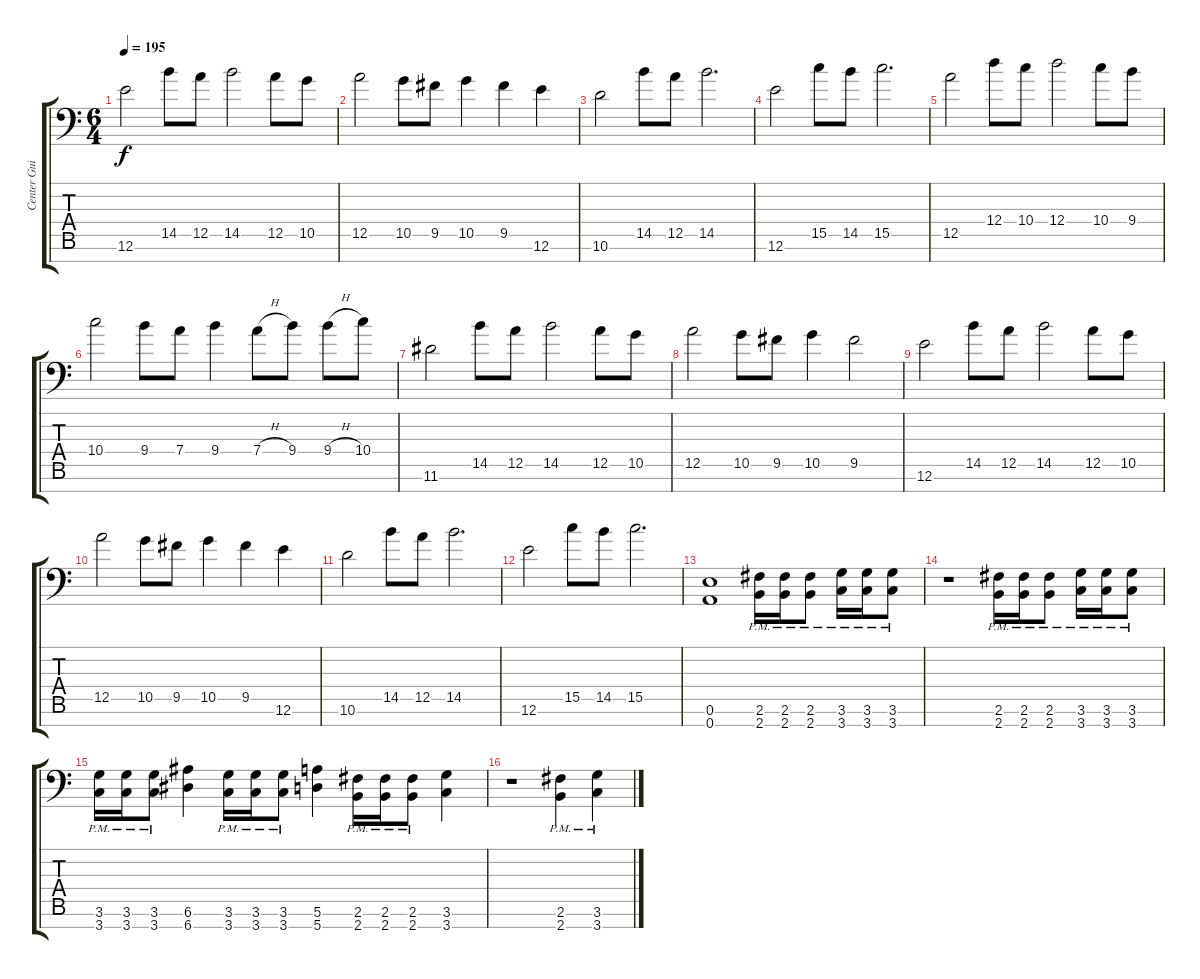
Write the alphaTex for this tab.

\track ("Center Guitar, Drop A (7 String)" "Center Gui") {instrument distortionguitar}
\staff {score tabs}
\tuning (E4 B3 G3 D3 A2 E2 A1) {hide}
\ts (6 4)
\tempo 195
\clef f4
\ks c
12.6.2{dy f} 14.5.8 12.5.8 14.5.2 12.5.8 10.5.8 |
12.5.2 10.5.8 9.5.8 10.5.4 9.5.4 12.6.4 |
10.6.2 14.5.8 12.5.8 14.5.2{d} |
12.6.2 15.5.8 14.5.8 15.5.2{d} |
12.5.2 12.4.8 10.4.8 12.4.2 10.4.8 9.4.8 |
10.4.2 9.4.8 7.4.8 9.4.4 7.4{h}.8 9.4.8 9.4{h}.8 10.4.8 |
11.6.2 14.5.8 12.5.8 14.5.2 12.5.8 10.5.8 |
12.5.2 10.5.8 9.5.8 10.5.4 9.5.2 |
12.6.2 14.5.8 12.5.8 14.5.2 12.5.8 10.5.8 |
12.5.2 10.5.8 9.5.8 10.5.4 9.5.4 12.6.4 |
10.6.2 14.5.8 12.5.8 14.5.2{d} |
12.6.2 15.5.8 14.5.8 15.5.2{d} |
(0.6 0.7).1 (2.6{pm} 2.7{pm}).16 (2.6{pm} 2.7{pm}).16 (2.6{pm} 2.7{pm}).8 (3.6{pm} 3.7{pm}).16 (3.6{pm} 3.7{pm}).16 (3.6{pm} 3.7{pm}).8 |
r.1 (2.6{pm} 2.7{pm}).16 (2.6{pm} 2.7{pm}).16 (2.6{pm} 2.7{pm}).8 (3.6{pm} 3.7{pm}).16 (3.6{pm} 3.7{pm}).16 (3.6{pm} 3.7{pm}).8 |
(3.6{pm} 3.7{pm}).16 (3.6{pm} 3.7{pm}).16 (3.6{pm} 3.7{pm}).8 (6.6 6.7).4 (3.6{pm} 3.7{pm}).16 (3.6{pm} 3.7{pm}).16 (3.6{pm} 3.7{pm}).8 (5.6 5.7).4 (2.6{pm} 2.7{pm}).16 (2.6{pm} 2.7{pm}).16 (2.6{pm} 2.7{pm}).8 (3.6 3.7).4 |
r.1 (2.6{pm} 2.7{pm}).4 (3.6{pm} 3.7{pm}).4
